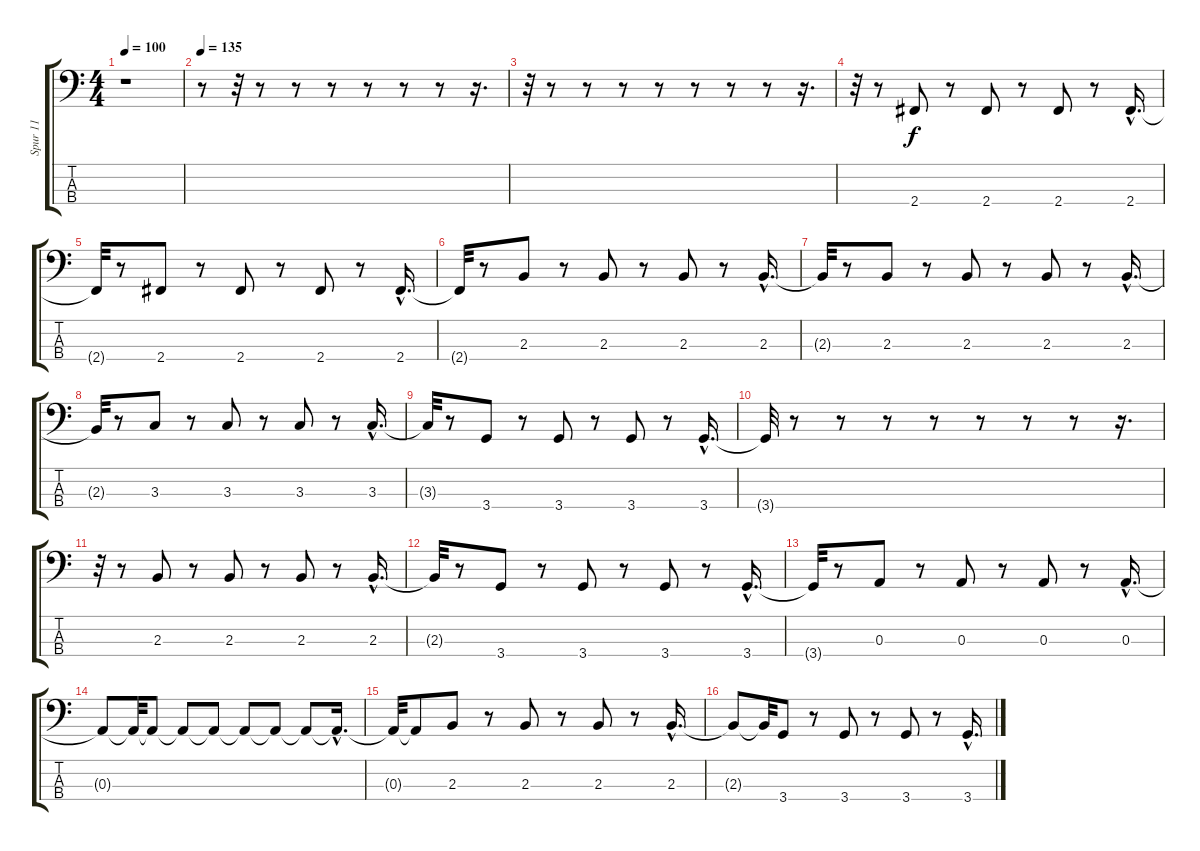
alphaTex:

\track ("Spur 11" "Spur 11") {instrument synthbass1}
\staff {score tabs}
\tuning (G2 D2 A1 E1) {hide}
\ts (4 4)
\tempo 100
\clef f4
\ks c
r.1{dy f instrument synthbass1} |
\tempo 135
r.8 r.32 r.8 r.8 r.8 r.8 r.8 r.8 r.16{d} |
r.32 r.8 r.8 r.8 r.8 r.8 r.8 r.8 r.16{d} |
r.32 r.8 2.4.8 r.8 2.4.8 r.8 2.4.8 r.8 2.4{hac}.16{d} |
2.4{t}.32 r.8 2.4.8 r.8 2.4.8 r.8 2.4.8 r.8 2.4{hac}.16{d} |
2.4{t}.32 r.8 2.3.8 r.8 2.3.8 r.8 2.3.8 r.8 2.3{hac}.16{d} |
2.3{t}.32 r.8 2.3.8 r.8 2.3.8 r.8 2.3.8 r.8 2.3{hac}.16{d} |
2.3{t}.32 r.8 3.3.8 r.8 3.3.8 r.8 3.3.8 r.8 3.3{hac}.16{d} |
3.3{t}.32 r.8 3.4.8 r.8 3.4.8 r.8 3.4.8 r.8 3.4{hac}.16{d} |
3.4{t}.32 r.8 r.8 r.8 r.8 r.8 r.8 r.8 r.16{d} |
r.32 r.8 2.3.8 r.8 2.3.8 r.8 2.3.8 r.8 2.3{hac}.16{d} |
2.3{t}.32 r.8 3.4.8 r.8 3.4.8 r.8 3.4.8 r.8 3.4{hac}.16{d} |
3.4{t}.32 r.8 0.3.8 r.8 0.3.8 r.8 0.3.8 r.8 0.3{hac}.16{d} |
0.3{t}.8 0.3{t}.32 0.3{t}.8 0.3{t}.8 0.3{t}.8 0.3{t}.8 0.3{t}.8 0.3{t}.8 0.3{hac t}.16{d} |
0.3{t}.32 0.3{t}.8 2.3.8 r.8 2.3.8 r.8 2.3.8 r.8 2.3{hac}.16{d} |
2.3{t}.8 2.3{t}.32 3.4.8 r.8 3.4.8 r.8 3.4.8 r.8 3.4{hac}.16{d}
